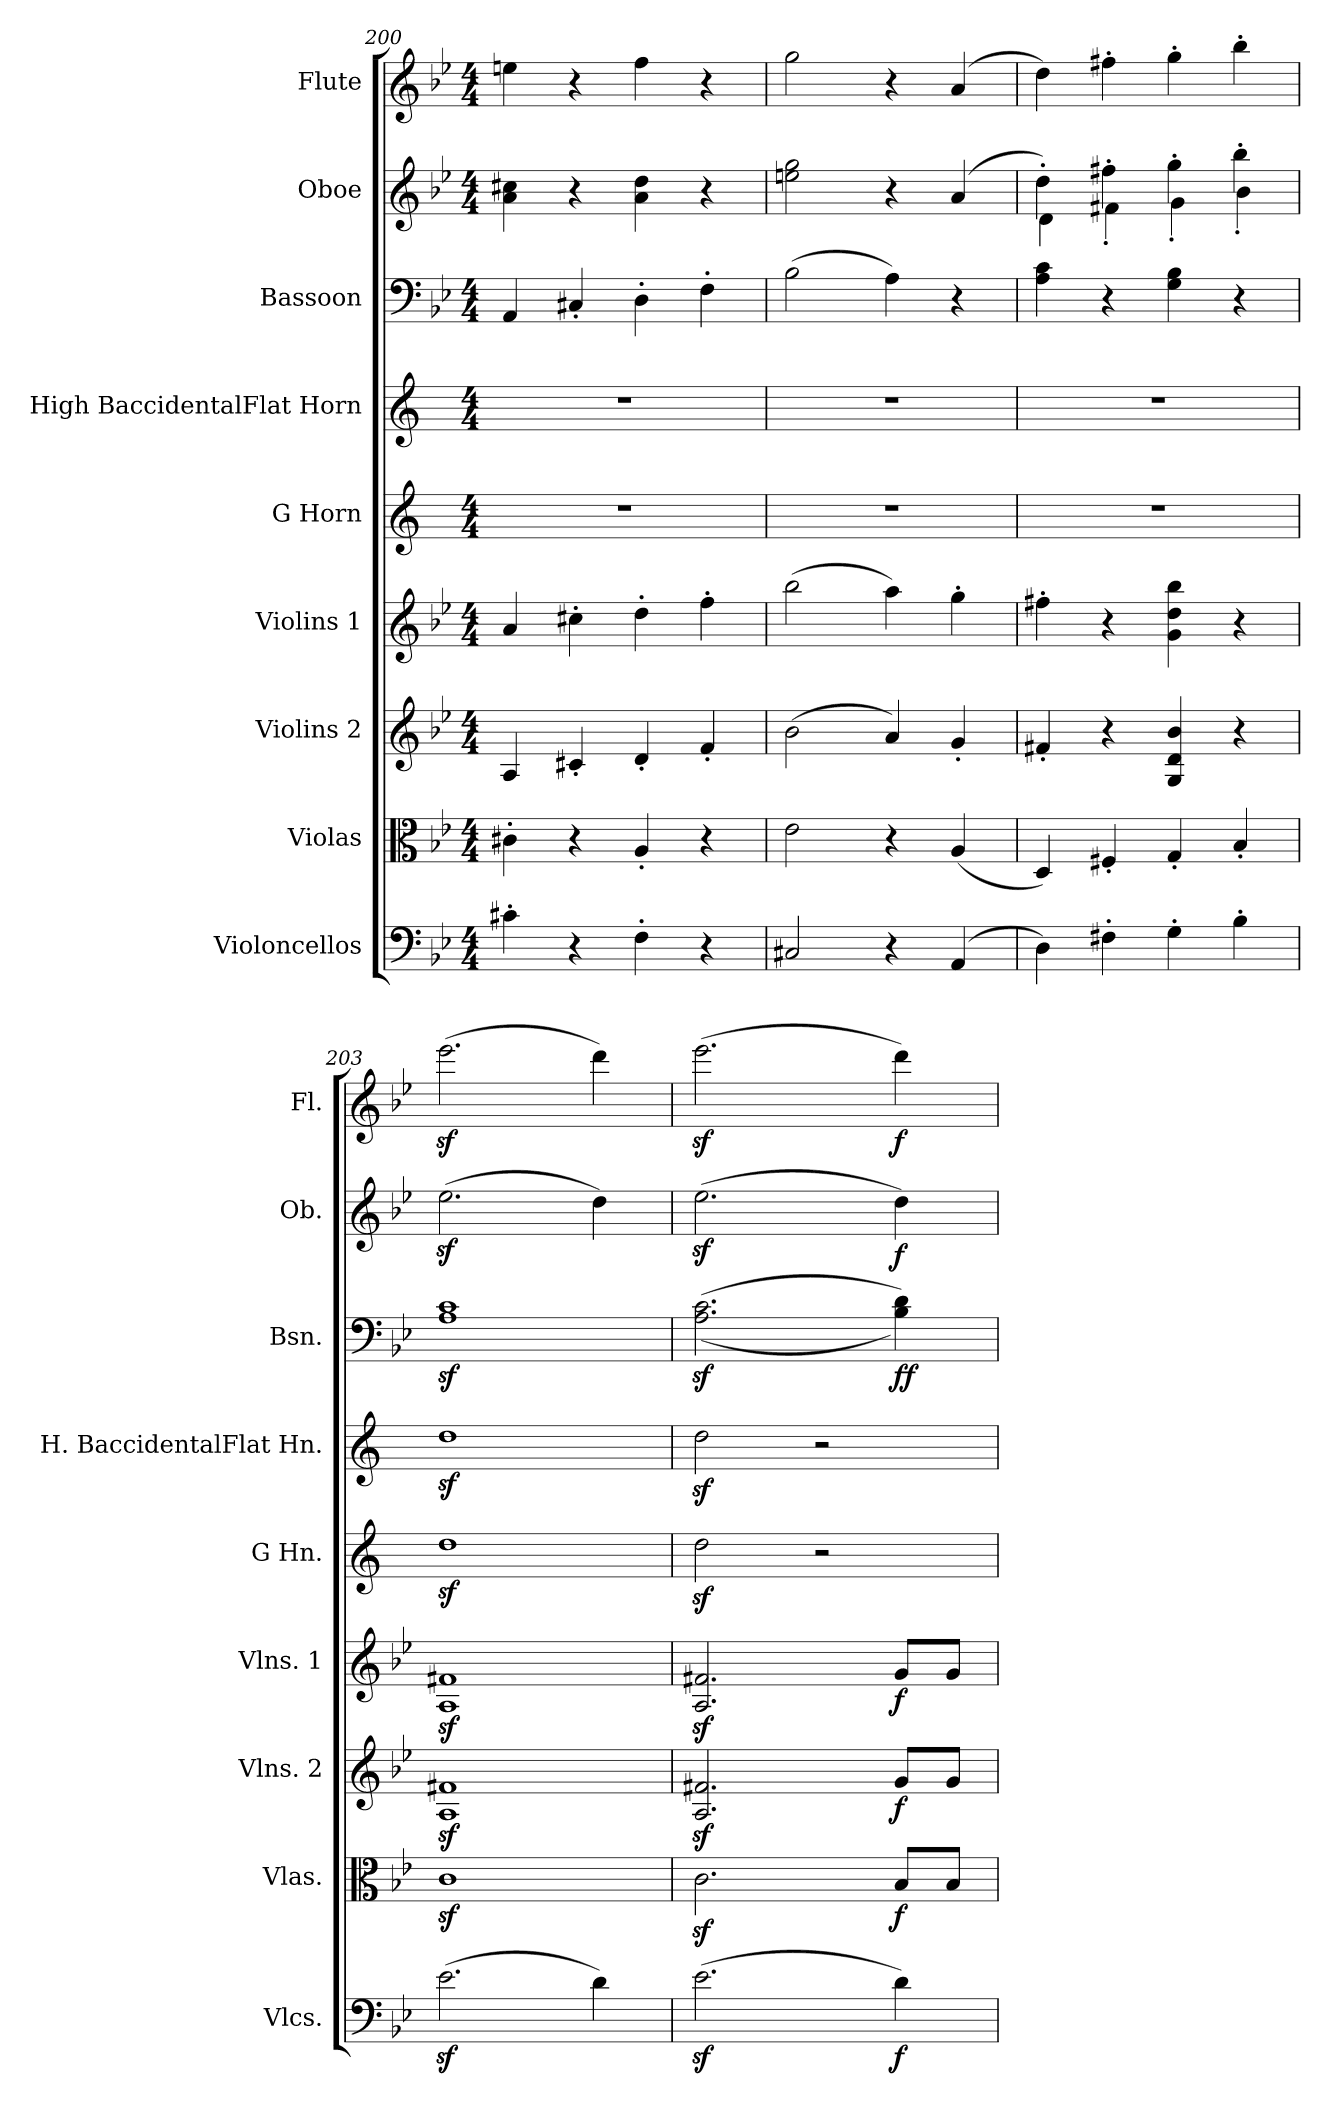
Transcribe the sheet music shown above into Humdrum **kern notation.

**kern	**dynam	**kern	**dynam	**kern	**dynam	**kern	**dynam	**kern	**kern	**kern	**dynam	**kern	**dynam	**kern	**dynam
*part9	*part9	*part8	*part8	*part7	*part7	*part6	*part6	*part5	*part4	*part3	*part3	*part2	*part2	*part1	*part1
*staff9	*staff9	*staff8	*staff8	*staff7	*staff7	*staff6	*staff6	*staff5	*staff4	*staff3	*staff3	*staff2	*staff2	*staff1	*staff1
*I"Violoncellos	*	*I"Violas	*	*I"Violins 2	*	*I"Violins 1	*	*I"G Horn	*I"High BaccidentalFlat Horn	*I"Bassoon	*	*I"Oboe	*	*I"Flute	*
*I'Vlcs.	*	*I'Vlas.	*	*I'Vlns. 2	*	*I'Vlns. 1	*	*I'G Hn.	*I'H. BaccidentalFlat Hn.	*I'Bsn.	*	*I'Ob.	*	*I'Fl.	*
*clefF4	*	*clefC3	*	*clefG2	*	*clefG2	*	*clefG2	*clefG2	*clefF4	*	*clefG2	*	*clefG2	*
*	*	*	*	*	*	*	*	*ITrd3c5	*ITrd1c2	*	*	*	*	*	*
*k[b-e-]	*	*k[b-e-]	*	*k[b-e-]	*	*k[b-e-]	*	*k[f#]	*k[b-e-]	*k[b-e-]	*	*k[b-e-]	*	*k[b-e-]	*
*M4/4	*	*M4/4	*	*M4/4	*	*M4/4	*	*M4/4	*M4/4	*M4/4	*	*M4/4	*	*M4/4	*
=200	=200	=200	=200	=200	=200	=200	=200	=200	=200	=200	=200	=200	=200	=200	=200
4c#X'\	.	4c#X'\	.	4A/	.	4a/	.	1r	1r	4AA/	.	4a\ 4cc#X\	.	4een\	.
4r	.	4r	.	4c#X'/	.	4cc#X'\	.	.	.	4C#X'/	.	4r	.	4r	.
4F'\	.	4A'/	.	4d'/	.	4dd'\	.	.	.	4D'\	.	4a\ 4dd\	.	4ff\	.
4r	.	4r	.	4f'/	.	4ff'\	.	.	.	4F'\	.	4r	.	4r	.
=201	=201	=201	=201	=201	=201	=201	=201	=201	=201	=201	=201	=201	=201	=201	=201
2C#X/	.	2e-\	.	(2b-\	.	(2bb-\	.	1r	1r	(2B-\	.	2een\ 2gg\	.	2gg\	.
4r	.	4r	.	4a/)	.	4aa\)	.	.	.	4A\)	.	4r	.	4r	.
(4AA/	.	(4A/	.	4g'/	.	4gg'\	.	.	.	4r	.	(4a/	.	(4a/	.
=202	=202	=202	=202	=202	=202	=202	=202	=202	=202	=202	=202	=202	=202	=202	=202
*	*	*	*	*	*	*	*	*	*	*	*	*^	*	*	*
4D\)	.	4D/)	.	4f#X'/	.	4ff#X'\	.	1r	1r	4A\ 4c\	.	4dd'\)	4d\	.	4dd\)	.
4F#X'\	.	4F#X'/	.	4r	.	4r	.	.	.	4r	.	4ff#X'\	4f#X'\	.	4ff#X'\	.
4G'\	.	4G'/	.	4G/ 4d/ 4b-/	.	4g\ 4dd\ 4bb-\	.	.	.	4G\ 4B-\	.	4gg'\	4g'\	.	4gg'\	.
4B-'\	.	4B-'/	.	4r	.	4r	.	.	.	4r	.	4bb-'\	4b-'\	.	4bb-'\	.
*	*	*	*	*	*	*	*	*	*	*	*	*v	*v	*	*	*
=203	=203	=203	=203	=203	=203	=203	=203	=203	=203	=203	=203	=203	=203	=203	=203
(2.e-z<\	.	1cz<	.	1Az< 1f#Xz<	.	1Az< 1f#Xz<	.	1az<	1ccz<	1Az< 1cz<	.	(2.ee-z<\	.	(2.eee-z<\	.
4d\)	.	.	.	.	.	.	.	.	.	.	.	4dd\)	.	4ddd\)	.
!!LO:PB:g=z
=204	=204	=204	=204	=204	=204	=204	=204	=204	=204	=204	=204	=204	=204	=204	=204
(2.e-z<\	.	2.cz<\	.	2.A/z< 2.f#X/z<	.	2.A/z< 2.f#X/z<	.	2az<\	2ccz<\	((2.A\z< 2.c\z<	.	(2.ee-z<\	.	(2.eee-z<\	.
.	.	.	.	.	.	.	.	2r	2r	.	.	.	.	.	.
!	!LO:DY:b	!	!LO:DY:b	!	!LO:DY:b	!	!LO:DY:b	!	!	!	!LO:DY:b	!	!	!	!
!	!	!	!	!	!	!	!	!	!	!	!LO:DY:n=1:b	!	!LO:DY:b	!	!LO:DY:b
4d\)	f	8B-/L	f	8g/L	f	8g/L	f	.	.	4B-\ 4d\))	f f	4dd\)	f	4ddd\)	f
.	.	8B-/J	.	8g/J	.	8g/J	.	.	.	.	.	.	.	.	.
=	=	=	=	=	=	=	=	=	=	=	=	=	=	=	=
*-	*-	*-	*-	*-	*-	*-	*-	*-	*-	*-	*-	*-	*-	*-	*-
